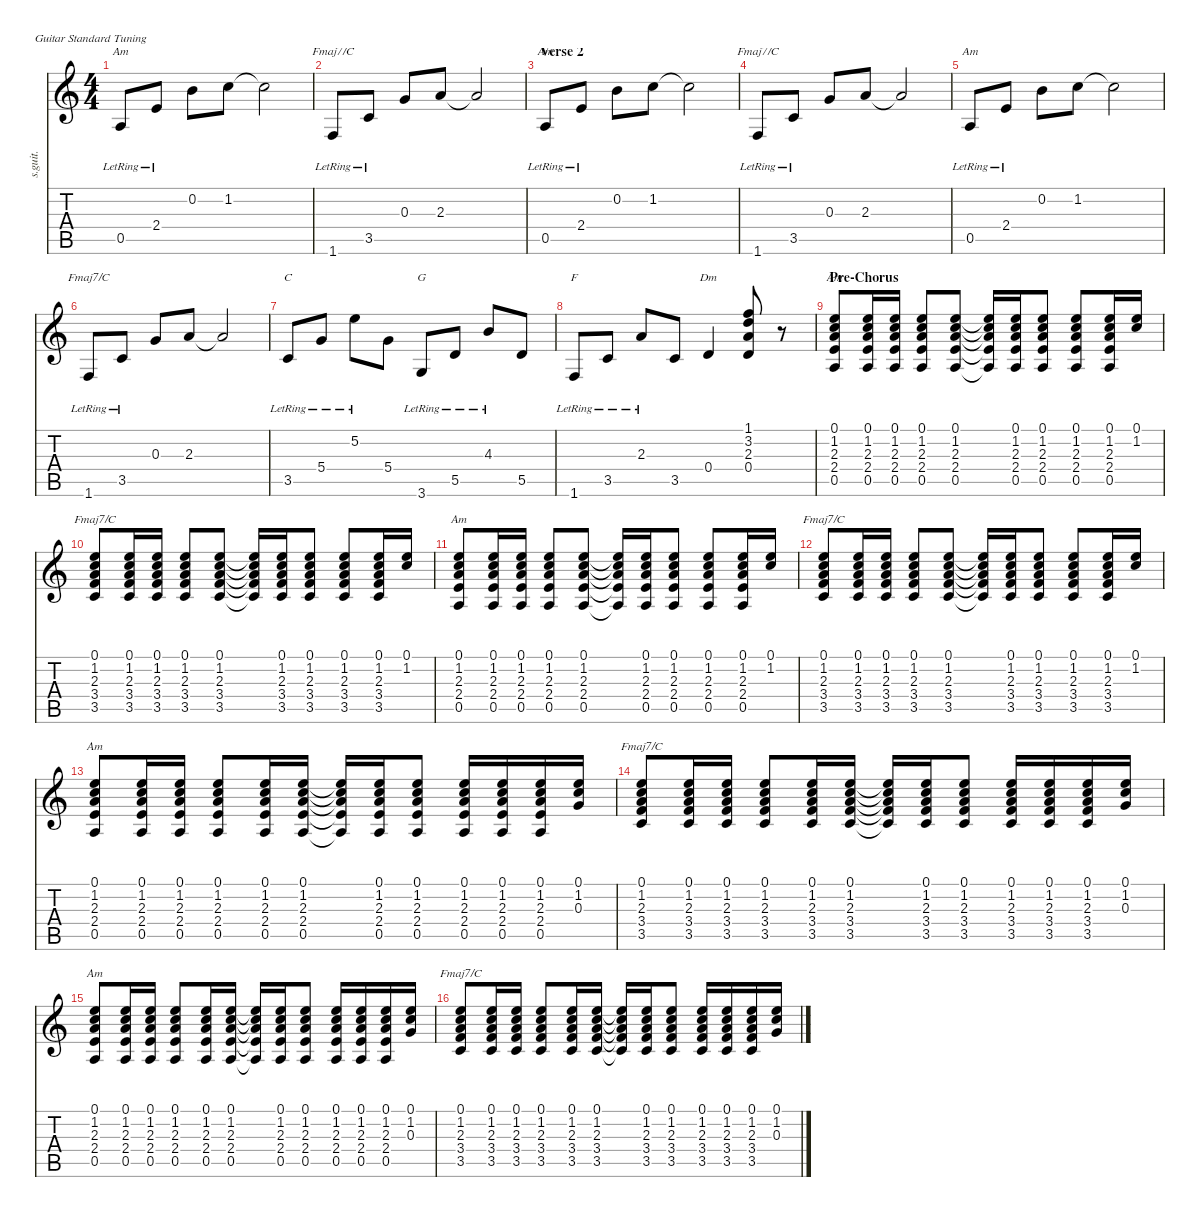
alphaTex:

\defaultSystemsLayout 4
\hideDynamics
\bracketExtendMode nobrackets
\track ("J. Frusciante (Guitar)" "s.guit.") {instrument electricguitarjazz}
\staff {score tabs}
\tuning (E4 B3 G3 D3 A2 E2)
\chord ("Am" 3 1 2 2 0 x) {showdiagram false}
\chord ("Fmaj7/C" 3 1 2 2 0 x) {showdiagram false}
\chord ("C" 3 1 2 2 0 x) {showdiagram false}
\chord ("G" 3 1 2 2 0 x) {showdiagram false}
\chord ("F" 3 1 2 2 0 x) {showdiagram false}
\chord ("Dm" 3 1 2 2 0 x) {showdiagram false}
\ts (4 4)
\tempo (96 hide)
\clef g2
\ks c
0.5{lr}.8{ch "Am" lyrics (0 "") lyrics (1 "") lyrics (2 "") lyrics (3 "") lyrics (4 "") dy f} 2.4{lr}.8{lyrics (0 "") lyrics (1 "") lyrics (2 "") lyrics (3 "") lyrics (4 "")} 0.2.8{lyrics (0 "") lyrics (1 "") lyrics (2 "") lyrics (3 "") lyrics (4 "")} 1.2.8{lyrics (0 "") lyrics (1 "") lyrics (2 "") lyrics (3 "") lyrics (4 "")} 1.2{t}.2{lyrics (0 "") lyrics (1 "") lyrics (2 "") lyrics (3 "") lyrics (4 "")} |
1.6{lr}.8{ch "Fmaj7/C" lyrics (0 "") lyrics (1 "") lyrics (2 "") lyrics (3 "") lyrics (4 "")} 3.5{lr}.8{lyrics (0 "") lyrics (1 "") lyrics (2 "") lyrics (3 "") lyrics (4 "")} 0.3.8{lyrics (0 "") lyrics (1 "") lyrics (2 "") lyrics (3 "") lyrics (4 "")} 2.3.8{lyrics (0 "") lyrics (1 "") lyrics (2 "") lyrics (3 "") lyrics (4 "")} 2.3{t}.2{lyrics (0 "") lyrics (1 "") lyrics (2 "") lyrics (3 "") lyrics (4 "")} |
\section ("" "Verse 2")
0.5{lr}.8{ch "Am" lyrics (0 "") lyrics (1 "") lyrics (2 "") lyrics (3 "") lyrics (4 "")} 2.4{lr}.8{lyrics (0 "") lyrics (1 "") lyrics (2 "") lyrics (3 "") lyrics (4 "")} 0.2.8{lyrics (0 "") lyrics (1 "") lyrics (2 "") lyrics (3 "") lyrics (4 "")} 1.2.8{lyrics (0 "") lyrics (1 "") lyrics (2 "") lyrics (3 "") lyrics (4 "")} 1.2{t}.2{lyrics (0 "") lyrics (1 "") lyrics (2 "") lyrics (3 "") lyrics (4 "")} |
1.6{lr}.8{ch "Fmaj7/C" lyrics (0 "") lyrics (1 "") lyrics (2 "") lyrics (3 "") lyrics (4 "")} 3.5{lr}.8{lyrics (0 "") lyrics (1 "") lyrics (2 "") lyrics (3 "") lyrics (4 "")} 0.3.8{lyrics (0 "") lyrics (1 "") lyrics (2 "") lyrics (3 "") lyrics (4 "")} 2.3.8{lyrics (0 "") lyrics (1 "") lyrics (2 "") lyrics (3 "") lyrics (4 "")} 2.3{t}.2{lyrics (0 "") lyrics (1 "") lyrics (2 "") lyrics (3 "") lyrics (4 "")} |
0.5{lr}.8{ch "Am" lyrics (0 "") lyrics (1 "") lyrics (2 "") lyrics (3 "") lyrics (4 "")} 2.4{lr}.8{lyrics (0 "") lyrics (1 "") lyrics (2 "") lyrics (3 "") lyrics (4 "")} 0.2.8{lyrics (0 "") lyrics (1 "") lyrics (2 "") lyrics (3 "") lyrics (4 "")} 1.2.8{lyrics (0 "") lyrics (1 "") lyrics (2 "") lyrics (3 "") lyrics (4 "")} 1.2{t}.2{lyrics (0 "") lyrics (1 "") lyrics (2 "") lyrics (3 "") lyrics (4 "")} |
1.6{lr}.8{ch "Fmaj7/C" lyrics (0 "") lyrics (1 "") lyrics (2 "") lyrics (3 "") lyrics (4 "")} 3.5{lr}.8{lyrics (0 "") lyrics (1 "") lyrics (2 "") lyrics (3 "") lyrics (4 "")} 0.3.8{lyrics (0 "") lyrics (1 "") lyrics (2 "") lyrics (3 "") lyrics (4 "")} 2.3.8{lyrics (0 "") lyrics (1 "") lyrics (2 "") lyrics (3 "") lyrics (4 "")} 2.3{t}.2{lyrics (0 "") lyrics (1 "") lyrics (2 "") lyrics (3 "") lyrics (4 "")} |
3.5{lr}.8{ch "C" lyrics (0 "") lyrics (1 "") lyrics (2 "") lyrics (3 "") lyrics (4 "")} 5.4{lr}.8{lyrics (0 "") lyrics (1 "") lyrics (2 "") lyrics (3 "") lyrics (4 "")} 5.2{lr}.8{lyrics (0 "") lyrics (1 "") lyrics (2 "") lyrics (3 "") lyrics (4 "")} 5.4.8{lyrics (0 "") lyrics (1 "") lyrics (2 "") lyrics (3 "") lyrics (4 "")} 3.6{lr}.8{ch "G" lyrics (0 "") lyrics (1 "") lyrics (2 "") lyrics (3 "") lyrics (4 "")} 5.5{lr}.8{lyrics (0 "") lyrics (1 "") lyrics (2 "") lyrics (3 "") lyrics (4 "")} 4.3{lr}.8{lyrics (0 "") lyrics (1 "") lyrics (2 "") lyrics (3 "") lyrics (4 "")} 5.5.8{lyrics (0 "") lyrics (1 "") lyrics (2 "") lyrics (3 "") lyrics (4 "")} |
1.6{lr}.8{ch "F" lyrics (0 "") lyrics (1 "") lyrics (2 "") lyrics (3 "") lyrics (4 "")} 3.5{lr}.8{lyrics (0 "") lyrics (1 "") lyrics (2 "") lyrics (3 "") lyrics (4 "")} 2.3{lr}.8{lyrics (0 "") lyrics (1 "") lyrics (2 "") lyrics (3 "") lyrics (4 "")} 3.5.8{lyrics (0 "") lyrics (1 "") lyrics (2 "") lyrics (3 "") lyrics (4 "")} 0.4.4{ch "Dm" lyrics (0 "") lyrics (1 "") lyrics (2 "") lyrics (3 "") lyrics (4 "")} (1.1 3.2 2.3 0.4).8{lyrics (0 "") lyrics (1 "") lyrics (2 "") lyrics (3 "") lyrics (4 "")} r.8 |
\section ("" "Pre-Chorus")
(0.1 1.2 2.3 2.4 0.5).8{ch "Am" lyrics (0 "") lyrics (1 "") lyrics (2 "") lyrics (3 "") lyrics (4 "")} (0.1 1.2 2.3 2.4 0.5).16{lyrics (0 "") lyrics (1 "") lyrics (2 "") lyrics (3 "") lyrics (4 "")} (0.1 1.2 2.3 2.4 0.5).16{lyrics (0 "") lyrics (1 "") lyrics (2 "") lyrics (3 "") lyrics (4 "")} (0.1 1.2 2.3 2.4 0.5).8{lyrics (0 "") lyrics (1 "") lyrics (2 "") lyrics (3 "") lyrics (4 "")} (0.1 1.2 2.3 2.4 0.5).8{lyrics (0 "") lyrics (1 "") lyrics (2 "") lyrics (3 "") lyrics (4 "")} (0.1{t} 1.2{t} 2.3{t} 2.4{t} 0.5{t}).16{lyrics (0 "") lyrics (1 "") lyrics (2 "") lyrics (3 "") lyrics (4 "")} (0.1 1.2 2.3 2.4 0.5).16{lyrics (0 "") lyrics (1 "") lyrics (2 "") lyrics (3 "") lyrics (4 "")} (0.1 1.2 2.3 2.4 0.5).8{lyrics (0 "") lyrics (1 "") lyrics (2 "") lyrics (3 "") lyrics (4 "")} (0.1 1.2 2.3 2.4 0.5).8{lyrics (0 "") lyrics (1 "") lyrics (2 "") lyrics (3 "") lyrics (4 "")} (0.1 1.2 2.3 2.4 0.5).16{lyrics (0 "") lyrics (1 "") lyrics (2 "") lyrics (3 "") lyrics (4 "")} (0.1 1.2).16{lyrics (0 "") lyrics (1 "") lyrics (2 "") lyrics (3 "") lyrics (4 "")} |
(0.1 1.2 2.3 3.4 3.5).8{ch "Fmaj7/C" lyrics (0 "") lyrics (1 "") lyrics (2 "") lyrics (3 "") lyrics (4 "")} (0.1 1.2 2.3 3.4 3.5).16{lyrics (0 "") lyrics (1 "") lyrics (2 "") lyrics (3 "") lyrics (4 "")} (0.1 1.2 2.3 3.4 3.5).16{lyrics (0 "") lyrics (1 "") lyrics (2 "") lyrics (3 "") lyrics (4 "")} (0.1 1.2 2.3 3.4 3.5).8{lyrics (0 "") lyrics (1 "") lyrics (2 "") lyrics (3 "") lyrics (4 "")} (0.1 1.2 2.3 3.4 3.5).8{lyrics (0 "") lyrics (1 "") lyrics (2 "") lyrics (3 "") lyrics (4 "")} (0.1{t} 1.2{t} 2.3{t} 3.4{t} 3.5{t}).16{lyrics (0 "") lyrics (1 "") lyrics (2 "") lyrics (3 "") lyrics (4 "")} (0.1 1.2 2.3 3.4 3.5).16{lyrics (0 "") lyrics (1 "") lyrics (2 "") lyrics (3 "") lyrics (4 "")} (0.1 1.2 2.3 3.4 3.5).8{lyrics (0 "") lyrics (1 "") lyrics (2 "") lyrics (3 "") lyrics (4 "")} (0.1 1.2 2.3 3.4 3.5).8{lyrics (0 "") lyrics (1 "") lyrics (2 "") lyrics (3 "") lyrics (4 "")} (0.1 1.2 2.3 3.4 3.5).16{lyrics (0 "") lyrics (1 "") lyrics (2 "") lyrics (3 "") lyrics (4 "")} (0.1 1.2).16{lyrics (0 "") lyrics (1 "") lyrics (2 "") lyrics (3 "") lyrics (4 "")} |
(0.1 1.2 2.3 2.4 0.5).8{ch "Am" lyrics (0 "") lyrics (1 "") lyrics (2 "") lyrics (3 "") lyrics (4 "")} (0.1 1.2 2.3 2.4 0.5).16{lyrics (0 "") lyrics (1 "") lyrics (2 "") lyrics (3 "") lyrics (4 "")} (0.1 1.2 2.3 2.4 0.5).16{lyrics (0 "") lyrics (1 "") lyrics (2 "") lyrics (3 "") lyrics (4 "")} (0.1 1.2 2.3 2.4 0.5).8{lyrics (0 "") lyrics (1 "") lyrics (2 "") lyrics (3 "") lyrics (4 "")} (0.1 1.2 2.3 2.4 0.5).8{lyrics (0 "") lyrics (1 "") lyrics (2 "") lyrics (3 "") lyrics (4 "")} (0.1{t} 1.2{t} 2.3{t} 2.4{t} 0.5{t}).16{lyrics (0 "") lyrics (1 "") lyrics (2 "") lyrics (3 "") lyrics (4 "")} (0.1 1.2 2.3 2.4 0.5).16{lyrics (0 "") lyrics (1 "") lyrics (2 "") lyrics (3 "") lyrics (4 "")} (0.1 1.2 2.3 2.4 0.5).8{lyrics (0 "") lyrics (1 "") lyrics (2 "") lyrics (3 "") lyrics (4 "")} (0.1 1.2 2.3 2.4 0.5).8{lyrics (0 "") lyrics (1 "") lyrics (2 "") lyrics (3 "") lyrics (4 "")} (0.1 1.2 2.3 2.4 0.5).16{lyrics (0 "") lyrics (1 "") lyrics (2 "") lyrics (3 "") lyrics (4 "")} (0.1 1.2).16{lyrics (0 "") lyrics (1 "") lyrics (2 "") lyrics (3 "") lyrics (4 "")} |
(0.1 1.2 2.3 3.4 3.5).8{ch "Fmaj7/C" lyrics (0 "") lyrics (1 "") lyrics (2 "") lyrics (3 "") lyrics (4 "")} (0.1 1.2 2.3 3.4 3.5).16{lyrics (0 "") lyrics (1 "") lyrics (2 "") lyrics (3 "") lyrics (4 "")} (0.1 1.2 2.3 3.4 3.5).16{lyrics (0 "") lyrics (1 "") lyrics (2 "") lyrics (3 "") lyrics (4 "")} (0.1 1.2 2.3 3.4 3.5).8{lyrics (0 "") lyrics (1 "") lyrics (2 "") lyrics (3 "") lyrics (4 "")} (0.1 1.2 2.3 3.4 3.5).8{lyrics (0 "") lyrics (1 "") lyrics (2 "") lyrics (3 "") lyrics (4 "")} (0.1{t} 1.2{t} 2.3{t} 3.4{t} 3.5{t}).16{lyrics (0 "") lyrics (1 "") lyrics (2 "") lyrics (3 "") lyrics (4 "")} (0.1 1.2 2.3 3.4 3.5).16{lyrics (0 "") lyrics (1 "") lyrics (2 "") lyrics (3 "") lyrics (4 "")} (0.1 1.2 2.3 3.4 3.5).8{lyrics (0 "") lyrics (1 "") lyrics (2 "") lyrics (3 "") lyrics (4 "")} (0.1 1.2 2.3 3.4 3.5).8{lyrics (0 "") lyrics (1 "") lyrics (2 "") lyrics (3 "") lyrics (4 "")} (0.1 1.2 2.3 3.4 3.5).16{lyrics (0 "") lyrics (1 "") lyrics (2 "") lyrics (3 "") lyrics (4 "")} (0.1 1.2).16{lyrics (0 "") lyrics (1 "") lyrics (2 "") lyrics (3 "") lyrics (4 "")} |
(0.1 1.2 2.3 2.4 0.5).8{ch "Am" lyrics (0 "") lyrics (1 "") lyrics (2 "") lyrics (3 "") lyrics (4 "")} (0.1 1.2 2.3 2.4 0.5).16{lyrics (0 "") lyrics (1 "") lyrics (2 "") lyrics (3 "") lyrics (4 "")} (0.1 1.2 2.3 2.4 0.5).16{lyrics (0 "") lyrics (1 "") lyrics (2 "") lyrics (3 "") lyrics (4 "")} (0.1 1.2 2.3 2.4 0.5).8{lyrics (0 "") lyrics (1 "") lyrics (2 "") lyrics (3 "") lyrics (4 "")} (0.1 1.2 2.3 2.4 0.5).16{lyrics (0 "") lyrics (1 "") lyrics (2 "") lyrics (3 "") lyrics (4 "")} (0.1 1.2 2.3 2.4 0.5).16{lyrics (0 "") lyrics (1 "") lyrics (2 "") lyrics (3 "") lyrics (4 "")} (0.1{t} 1.2{t} 2.3{t} 2.4{t} 0.5{t}).16{lyrics (0 "") lyrics (1 "") lyrics (2 "") lyrics (3 "") lyrics (4 "")} (0.1 1.2 2.3 2.4 0.5).16{lyrics (0 "") lyrics (1 "") lyrics (2 "") lyrics (3 "") lyrics (4 "")} (0.1 1.2 2.3 2.4 0.5).8{lyrics (0 "") lyrics (1 "") lyrics (2 "") lyrics (3 "") lyrics (4 "")} (0.1 1.2 2.3 2.4 0.5).16{lyrics (0 "") lyrics (1 "") lyrics (2 "") lyrics (3 "") lyrics (4 "")} (0.1 1.2 2.3 2.4 0.5).16{lyrics (0 "") lyrics (1 "") lyrics (2 "") lyrics (3 "") lyrics (4 "")} (0.1 1.2 2.3 2.4 0.5).16{lyrics (0 "") lyrics (1 "") lyrics (2 "") lyrics (3 "") lyrics (4 "")} (0.1 1.2 0.3).16{lyrics (0 "") lyrics (1 "") lyrics (2 "") lyrics (3 "") lyrics (4 "")} |
(0.1 1.2 2.3 3.4 3.5).8{ch "Fmaj7/C" lyrics (0 "") lyrics (1 "") lyrics (2 "") lyrics (3 "") lyrics (4 "")} (0.1 1.2 2.3 3.4 3.5).16{lyrics (0 "") lyrics (1 "") lyrics (2 "") lyrics (3 "") lyrics (4 "")} (0.1 1.2 2.3 3.4 3.5).16{lyrics (0 "") lyrics (1 "") lyrics (2 "") lyrics (3 "") lyrics (4 "")} (0.1 1.2 2.3 3.4 3.5).8{lyrics (0 "") lyrics (1 "") lyrics (2 "") lyrics (3 "") lyrics (4 "")} (0.1 1.2 2.3 3.4 3.5).16{lyrics (0 "") lyrics (1 "") lyrics (2 "") lyrics (3 "") lyrics (4 "")} (0.1 1.2 2.3 3.4 3.5).16{lyrics (0 "") lyrics (1 "") lyrics (2 "") lyrics (3 "") lyrics (4 "")} (0.1{t} 1.2{t} 2.3{t} 3.4{t} 3.5{t}).16{lyrics (0 "") lyrics (1 "") lyrics (2 "") lyrics (3 "") lyrics (4 "")} (0.1 1.2 2.3 3.4 3.5).16{lyrics (0 "") lyrics (1 "") lyrics (2 "") lyrics (3 "") lyrics (4 "")} (0.1 1.2 2.3 3.4 3.5).8{lyrics (0 "") lyrics (1 "") lyrics (2 "") lyrics (3 "") lyrics (4 "")} (0.1 1.2 2.3 3.4 3.5).16{lyrics (0 "") lyrics (1 "") lyrics (2 "") lyrics (3 "") lyrics (4 "")} (0.1 1.2 2.3 3.4 3.5).16{lyrics (0 "") lyrics (1 "") lyrics (2 "") lyrics (3 "") lyrics (4 "")} (0.1 1.2 2.3 3.4 3.5).16{lyrics (0 "") lyrics (1 "") lyrics (2 "") lyrics (3 "") lyrics (4 "")} (0.1 1.2 0.3).16{lyrics (0 "") lyrics (1 "") lyrics (2 "") lyrics (3 "") lyrics (4 "")} |
(0.1 1.2 2.3 2.4 0.5).8{ch "Am" lyrics (0 "") lyrics (1 "") lyrics (2 "") lyrics (3 "") lyrics (4 "")} (0.1 1.2 2.3 2.4 0.5).16{lyrics (0 "") lyrics (1 "") lyrics (2 "") lyrics (3 "") lyrics (4 "")} (0.1 1.2 2.3 2.4 0.5).16{lyrics (0 "") lyrics (1 "") lyrics (2 "") lyrics (3 "") lyrics (4 "")} (0.1 1.2 2.3 2.4 0.5).8{lyrics (0 "") lyrics (1 "") lyrics (2 "") lyrics (3 "") lyrics (4 "")} (0.1 1.2 2.3 2.4 0.5).16{lyrics (0 "") lyrics (1 "") lyrics (2 "") lyrics (3 "") lyrics (4 "")} (0.1 1.2 2.3 2.4 0.5).16{lyrics (0 "") lyrics (1 "") lyrics (2 "") lyrics (3 "") lyrics (4 "")} (0.1{t} 1.2{t} 2.3{t} 2.4{t} 0.5{t}).16{lyrics (0 "") lyrics (1 "") lyrics (2 "") lyrics (3 "") lyrics (4 "")} (0.1 1.2 2.3 2.4 0.5).16{lyrics (0 "") lyrics (1 "") lyrics (2 "") lyrics (3 "") lyrics (4 "")} (0.1 1.2 2.3 2.4 0.5).8{lyrics (0 "") lyrics (1 "") lyrics (2 "") lyrics (3 "") lyrics (4 "")} (0.1 1.2 2.3 2.4 0.5).16{lyrics (0 "") lyrics (1 "") lyrics (2 "") lyrics (3 "") lyrics (4 "")} (0.1 1.2 2.3 2.4 0.5).16{lyrics (0 "") lyrics (1 "") lyrics (2 "") lyrics (3 "") lyrics (4 "")} (0.1 1.2 2.3 2.4 0.5).16{lyrics (0 "") lyrics (1 "") lyrics (2 "") lyrics (3 "") lyrics (4 "")} (0.1 1.2 0.3).16{lyrics (0 "") lyrics (1 "") lyrics (2 "") lyrics (3 "") lyrics (4 "")} |
(0.1 1.2 2.3 3.4 3.5).8{ch "Fmaj7/C" lyrics (0 "") lyrics (1 "") lyrics (2 "") lyrics (3 "") lyrics (4 "")} (0.1 1.2 2.3 3.4 3.5).16{lyrics (0 "") lyrics (1 "") lyrics (2 "") lyrics (3 "") lyrics (4 "")} (0.1 1.2 2.3 3.4 3.5).16{lyrics (0 "") lyrics (1 "") lyrics (2 "") lyrics (3 "") lyrics (4 "")} (0.1 1.2 2.3 3.4 3.5).8{lyrics (0 "") lyrics (1 "") lyrics (2 "") lyrics (3 "") lyrics (4 "")} (0.1 1.2 2.3 3.4 3.5).16{lyrics (0 "") lyrics (1 "") lyrics (2 "") lyrics (3 "") lyrics (4 "")} (0.1 1.2 2.3 3.4 3.5).16{lyrics (0 "") lyrics (1 "") lyrics (2 "") lyrics (3 "") lyrics (4 "")} (0.1{t} 1.2{t} 2.3{t} 3.4{t} 3.5{t}).16{lyrics (0 "") lyrics (1 "") lyrics (2 "") lyrics (3 "") lyrics (4 "")} (0.1 1.2 2.3 3.4 3.5).16{lyrics (0 "") lyrics (1 "") lyrics (2 "") lyrics (3 "") lyrics (4 "")} (0.1 1.2 2.3 3.4 3.5).8{lyrics (0 "") lyrics (1 "") lyrics (2 "") lyrics (3 "") lyrics (4 "")} (0.1 1.2 2.3 3.4 3.5).16{lyrics (0 "") lyrics (1 "") lyrics (2 "") lyrics (3 "") lyrics (4 "")} (0.1 1.2 2.3 3.4 3.5).16{lyrics (0 "") lyrics (1 "") lyrics (2 "") lyrics (3 "") lyrics (4 "")} (0.1 1.2 2.3 3.4 3.5).16{lyrics (0 "") lyrics (1 "") lyrics (2 "") lyrics (3 "") lyrics (4 "")} (0.1 1.2 0.3).16{lyrics (0 "") lyrics (1 "") lyrics (2 "") lyrics (3 "") lyrics (4 "")}
